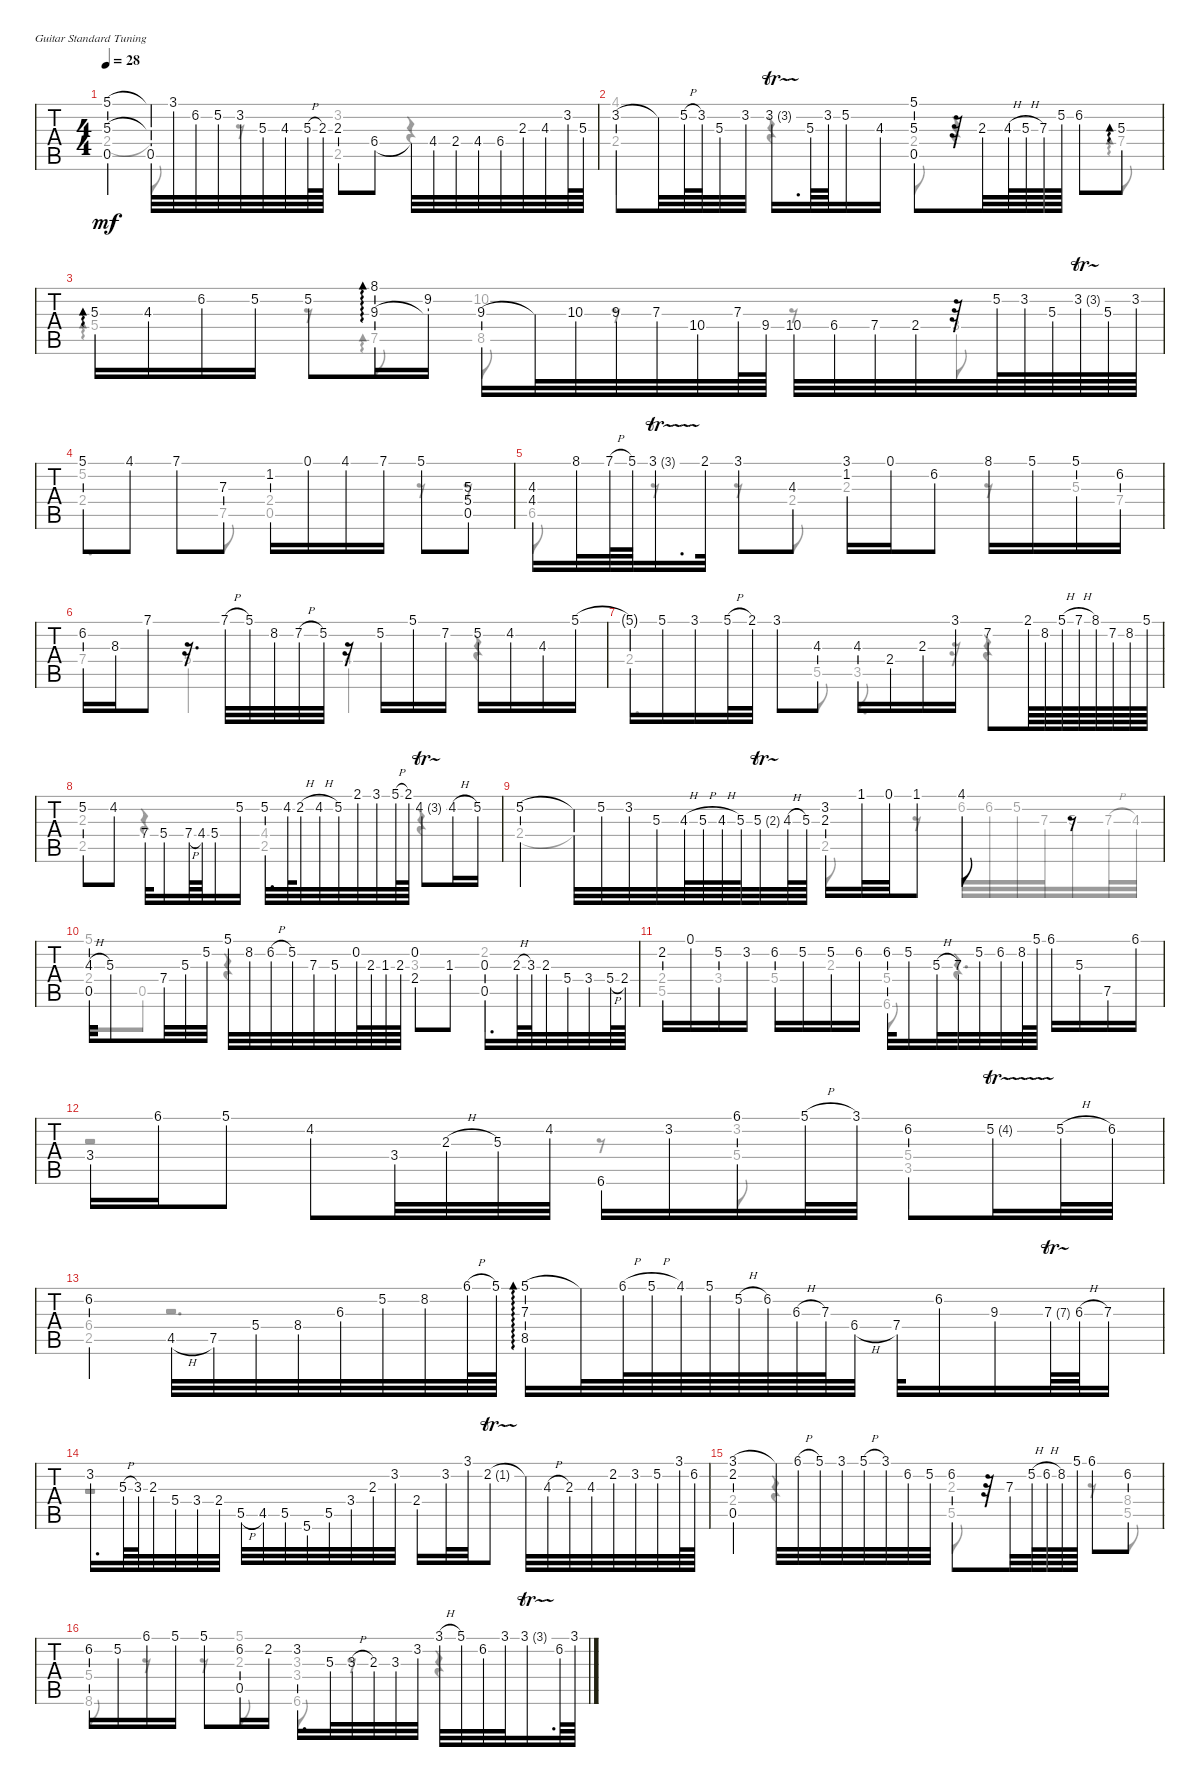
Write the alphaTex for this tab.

\bracketExtendMode groupsimilarinstruments
\singleTrackTrackNamePolicy hidden
\firstSystemTrackNameOrientation horizontal
\otherSystemsTrackNameOrientation horizontal
\track ("Nylon Stringed Guitar" "Nylon Stri") {instrument acousticguitarnylon}
\staff {tabs}
\tuning (E4 B3 G3 D3 A2 E2)
\voice
\ts (4 4)
\tempo 28
\clef g2
\ks f
(5.1 5.3 0.5).4{dy mf instrument acousticguitarnylon} (5.1{t} 5.3{t} 0.5).32 3.1.32 6.2.32 5.2.32 3.2.32 5.3.32 4.3.32 5.3{h}.64 2.3.64 2.3.8 6.4.8 6.4{t}.32 4.4.32 2.4.32 4.4.32 6.4.32 2.3.32 4.3.32 3.2.64 5.3.64 |
3.2.8 3.2{t}.32 5.2{h}.64 3.2.64 5.3.32 3.2.32 3.2{tr (3 16)}.16{d} 5.3.64 3.2.64 5.2.16 4.3.16 (5.1 5.3 0.5).8 r.32 2.3{st}.32 4.3{h}.64 5.3{h}.64 7.3.64 5.2.64 6.2.8 5.3.8{ad 0} |
5.3.16{ad 0} 4.3.16 6.2.16 5.2.16 5.2.8 (8.1 9.3).16{ad 0} (9.2 9.3{t}).16 9.3.16 9.3{t}.32 10.3.32 9.3.32 7.3.32 10.4.32 7.3.64 9.4.64 10.4.32 6.4.32 7.4.32 2.4.32 r.32 5.2.64 3.2.64 5.3.64 3.2{tr (3 16)}.64 5.3.64 3.2.64 |
5.1.8 4.1.8 7.1.8 7.3.8 1.2.16 0.1.16 4.1.16 7.1.16 5.1.8 (5.3 5.4 0.5).8 |
(4.3 4.4).16 8.1.32 7.1{h}.64 5.1.64 3.1{tr (3 16)}.16{d} 2.1.32 3.1.8 4.3.8 (1.2 3.1).16 0.1.16 6.2.8 8.1.16 5.1.16 5.1.16 6.2.16 |
6.2.16 8.3.16 7.1.8 r.16{d} 7.1{h}.32 5.1.32 8.2.32 7.2{h}.32 5.2.32 r.16 5.2.16 5.1.16 7.2.16 5.2.16 4.2.16 4.3.16 5.1.16 |
5.1{t}.16 5.1.16 3.1.16 5.1{h}.32 2.1.32 3.1.8 4.3.8 4.3.16 2.4.16 2.3.16 3.1.16 7.2.8 2.1.64 8.2{st}.64 5.1{h}.64 7.1{h}.64 8.1.64 7.2.64 8.2.64 5.1.64 |
5.2.8 4.2.8 7.4.32 5.4.16 7.4{h}.64 4.4.64 5.4.16 5.2.16 5.2.32{d} 4.2.64 2.2{h}.32 4.2{h}.32 5.2.32 2.1.32 3.1.32 5.1{h}.64 2.1.64 4.2{tr (3 16)}.8 4.2{h}.16 5.2.16 |
5.2.4 5.2{t}.32 5.2.32 3.2.32 5.3.32 4.3{h}.64 5.3{h}.64 4.3{h}.64 5.3.64 5.3{tr (2 16)}.32 4.3{h}.64 5.3.64 (2.3 3.2).16 1.1.32 0.1.32 1.1.8 4.1.8 r.8 |
(4.3{h} 0.5).32 5.3.8 7.4.32 5.3.32 5.2.32 5.1.32 8.2.32 6.2{h}.32 5.2.32 7.3.32 5.3.32 0.2.64 2.3.64 1.3.64 2.3.64 (2.4 0.2).8 1.3.8 (0.5 0.3).16{d} 2.3{h}.64 3.3.64 2.3.32 5.4.32 3.4.32 5.4{h}.64 2.4.64 |
2.2.16 0.1.16 5.2.16 3.2.16 6.2.16 5.2.16 5.2.16 6.2.16 6.2.32 5.2.16 5.3{h}.32 7.3.32 5.2.32 6.2.32 8.2.64 5.1.64 6.1.16 5.3.16 7.5.16 6.1.16 |
3.4.16 6.1.16 5.1.8 4.2.8 3.4.32 2.3{h}.32 5.3.32 4.2.32 6.6.16 3.2.16 6.1.16 5.1{h}.32 3.1.32 6.2.8 5.2{tr (4 16)}.16 5.2{h}.32 6.2.32 |
6.2.4 4.5{h}.32 7.5.32 5.4.32 8.4.32 6.3.32 5.2.32 8.2.32 6.1{h}.64 5.1.64 (5.1 7.3 8.5).16{ad 0} 5.1{t}.32 6.1{h}.64 5.1{h}.64 4.1.64 5.1.64 5.2{h}.64 6.2.64 6.3{h}.64 7.3.64 6.4{h}.32 7.4.32 6.2.16 9.3.16 7.3{tr (7 16)}.64 6.3{h}.64 7.3.16 |
3.2.16{d} 5.3{h}.64 3.3.64 2.3.32 5.4.32 3.4.32 2.4.32 5.5{h}.32 4.5.32 5.5.32 5.6.32 5.5.32 3.4.32 2.3.32 3.2.32 2.4.16 3.2.32 3.1.32 2.2{tr (1 16)}.8 2.2{t}.32 4.3{h}.32 2.3.32 4.3.32 2.2.32 3.2.32 5.2.32 3.1.64 6.2.64 |
(3.1 2.2 0.5).4 3.1{t}.32 6.1{h}.32 5.1.32 3.1.32 5.1{h}.32 3.1.32 6.2.32 5.2.32 6.2.8 r.32 7.3.32 5.2{h}.64 6.2{h}.64 8.2.64 5.1.64 6.1.8 6.2.8 |
6.2.16 5.2.16 6.1.16 5.1.16 5.1.8 (6.2 0.5).16 2.2.16 3.2.16{d} 5.3.32 3.3{h}.32 2.3.32 3.3.32 3.2.32 3.1{h}.32 5.1.32 6.2.32 3.1.32 3.1{tr (3 16)}.16{d} 6.2.64 3.1.64
\voice
\clef g2
\ottava regular
\simile none
\ks f
2.4.4{dy mf} 2.4{t}.8 r.8 (3.2 2.5).4 r.4 |
(4.1 2.4).4 r.4 2.4.8 r.4 7.4.8{ad 0} |
5.4.4{ad 0} r.8 7.5.8{ad 0} (10.2 8.5).8 r.8 r.8 3.4.8 |
(5.2 2.4).4{d} 7.5.8 (2.4 0.5).4 r.8 r.8 |
6.5.8 r.8 r.8 2.4.8 2.3.4 r.8 5.3.16 7.4.16 |
7.4.4 5.4.4 4.4.4 r.4 |
2.4.4{d} 5.5.8 3.5.8{d} r.16 r.4 |
(2.3 2.5).4 r.4 (4.4 2.5).4 r.4 |
2.4.4 2.4{t}.4 2.5.8 r.8 6.2.32 6.2.32 5.2.32 7.3.32 5.3.16 7.3{h}.32 4.3.32 |
(5.1 2.4).8 0.5.8 r.4 3.3.4 2.2.4 |
(2.4 5.5).8 3.4.8 5.4.8 2.3.8 (5.4 6.6).8 r.4{d} |
r.2 r.8 (3.2 5.4).8 (5.4 3.5).4 |
(6.4 2.5).4 r.2{d} |
r.1 |
2.4.4 r.4 (2.3 5.5).8 r.8 r.8 (8.4 5.5).8 |
(5.4 8.6).8 r.8 r.8 (5.1 2.3).8 (3.3 3.4 6.6).8 r.8 r.4
